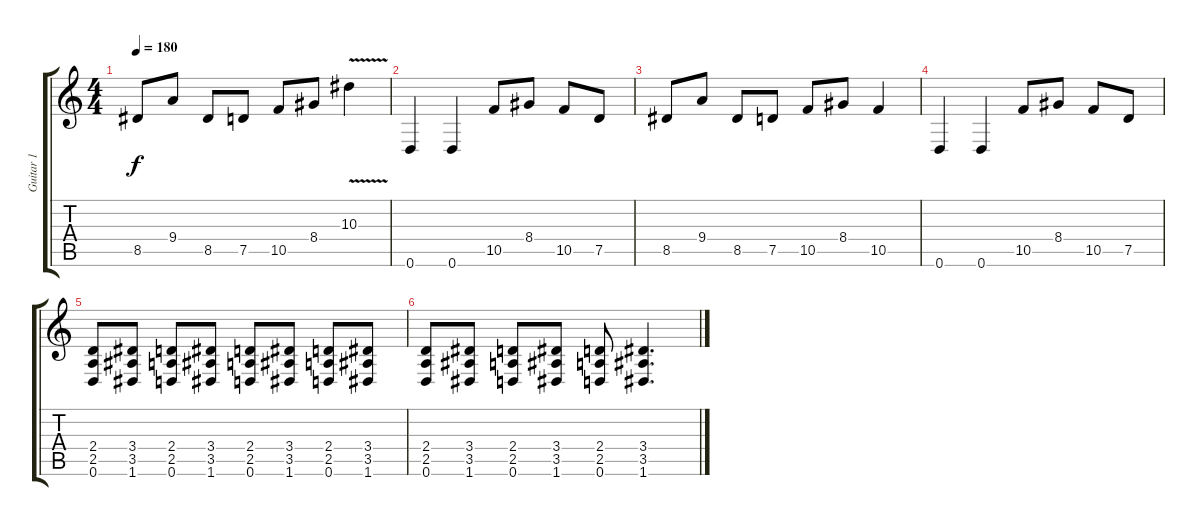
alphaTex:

\track ("Guitar 1" "Guitar 1") {instrument distortionguitar}
\staff {score tabs}
\tuning (D4 A3 F3 C3 G2 D2) {hide}
\ts (4 4)
\tempo 180
\clef g2
\ks c
8.5.8{dy f} 9.4.8 8.5.8 7.5.8 10.5.8 8.4.8 10.3{v}.4 |
0.6.4 0.6.4 10.5.8 8.4.8 10.5.8 7.5.8 |
8.5.8 9.4.8 8.5.8 7.5.8 10.5.8 8.4.8 10.5.4 |
0.6.4 0.6.4 10.5.8 8.4.8 10.5.8 7.5.8 |
(2.4 2.5 0.6).8 (3.4 3.5 1.6).8 (2.4 2.5 0.6).8 (3.4 3.5 1.6).8 (2.4 2.5 0.6).8 (3.4 3.5 1.6).8 (2.4 2.5 0.6).8 (3.4 3.5 1.6).8 |
(2.4 2.5 0.6).8 (3.4 3.5 1.6).8 (2.4 2.5 0.6).8 (3.4 3.5 1.6).8 (2.4 2.5 0.6).8 (3.4 3.5 1.6).4{d}
